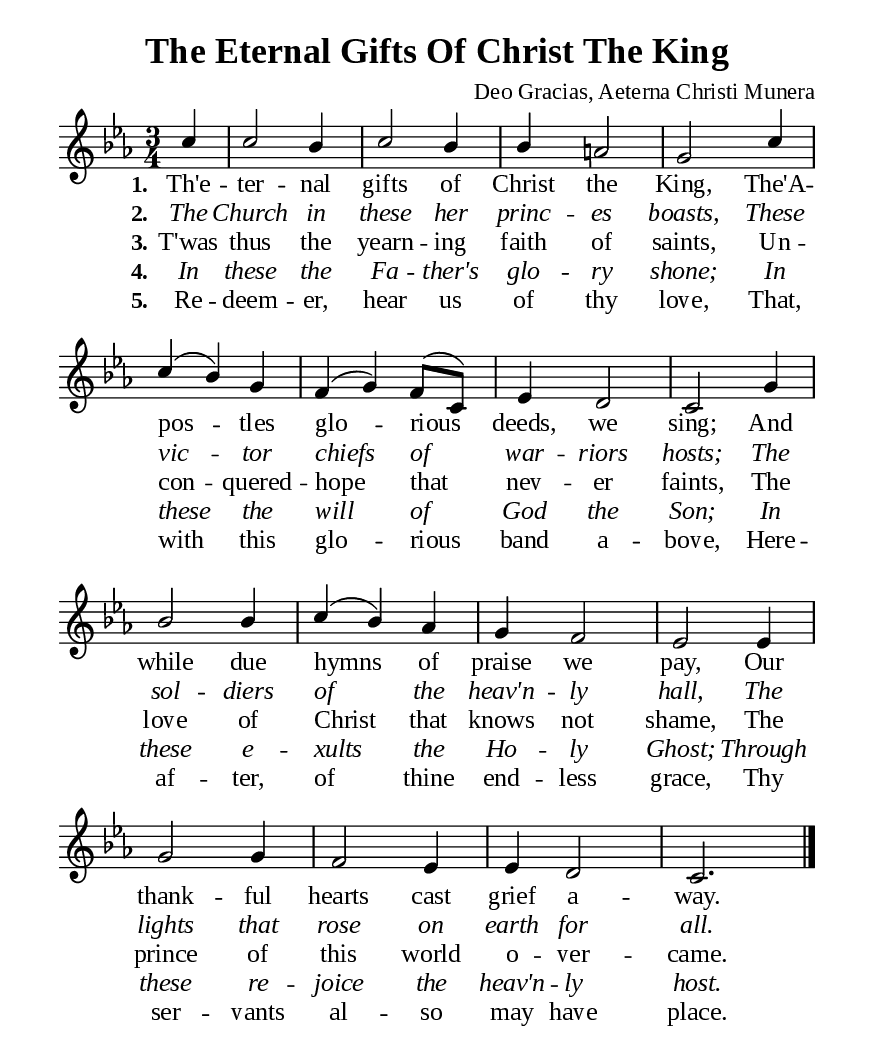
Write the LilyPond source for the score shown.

\version "2.18.2"

\header {
  title = "The Eternal Gifts Of Christ The King"
  composer = "Deo Gracias, Aeterna Christi Munera"
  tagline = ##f
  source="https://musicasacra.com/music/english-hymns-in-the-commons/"
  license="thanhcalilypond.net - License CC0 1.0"
}

global= {
  \key ees \major
  \time 3/4
  \override Score.BarNumber.break-visibility = ##(#f #f #f)
  \override Lyrics.LyricSpace.minimum-distance = #3.0
}

\paper {
  #(set-paper-size "a5")
  top-margin = 10\mm
  bottom-marign = 10\mm
  left-margin = 10\mm
  right-margin = 10\mm
  indent = #0
  #(define fonts
	 (make-pango-font-tree "Liberation Serif"
	 		       "Liberation Serif"
			       "Liberation Serif"
			       (/ 20 20)))
  system-system-spacing = #'((basic-distance . 3) (padding . 3))
}

printItalic = \with {
  \override LyricText.font-shape = #'italic
}

% Verse music
musicVerseSoprano = \relative c'' {
                    \partial 4 c4 |
  %{	01	%} c2 bes4 |
  %{	02	%} c2 bes4 |
  %{	03	%} bes a!2 |
  %{	04	%} g c4 |
  %{	05	%} c (bes) g |
  %{	06	%} f (g) f8 (c) |
  %{	07	%} ees4 d2 |
  %{	08	%} c g'4 |
  %{	09	%} bes2 bes4 |
  %{	10	%} c (bes) aes |
  %{	11	%} g f2 |
  %{	12	%} ees2 ees4 |
  %{	13	%} g2 g4 |
  %{	14	%} f2 ees4 |
  %{	15	%} ees d2 |
  %{	16	%} c2. \bar "|."
}

% Verse lyrics
verseOne = \lyricmode {
  \set stanza = #"1."
  Th'e -- ter -- nal gifts of Christ the King,
  The'A -- pos -- tles glo -- rious deeds, we sing;
  And while due hymns of praise we pay,
  Our thank -- ful hearts cast grief a -- way.
}

verseTwo = \lyricmode {
  \set stanza = #"2."
  The Church in these her princ -- es boasts,
  These vic -- tor chiefs of war -- riors hosts;
  The sol -- diers of the heav'n -- ly hall,
  The lights that rose on earth for all.
}

verseThree = \lyricmode {
  \set stanza = #"3."
  T'was thus the yearn -- ing faith of saints,
  Un -- con -- quered -- hope that nev -- er faints,
  The love of Christ that knows not shame,
  The prince of this world o -- ver -- came.
}

verseFour = \lyricmode {
  \set stanza = #"4."
  In these the Fa -- ther's glo -- ry shone;
  In these the will of God the Son;
  In these e -- xults the Ho -- ly Ghost;
  Through these re -- joice the heav'n -- ly host.
}

verseFive = \lyricmode {
  \set stanza = #"5."
  Re -- deem -- er, hear us of thy love,
  That, with this glo -- rious band a -- bove,
  Here -- af -- ter, of thine end -- less grace,
  Thy ser -- vants al -- so may have place.
}

% Layout
\score {
    \new ChoirStaff <<
      \new Staff <<
        \clef "treble"
        \new Voice = "sopranos" { \global \stemUp \slurUp \musicVerseSoprano }
      >>
      \new Lyrics \lyricsto sopranos \verseOne
      \new Lyrics \printItalic \lyricsto sopranos \verseTwo
      \new Lyrics \lyricsto sopranos \verseThree
      \new Lyrics \printItalic \lyricsto sopranos \verseFour
      \new Lyrics \lyricsto sopranos \verseFive
    >>
}
